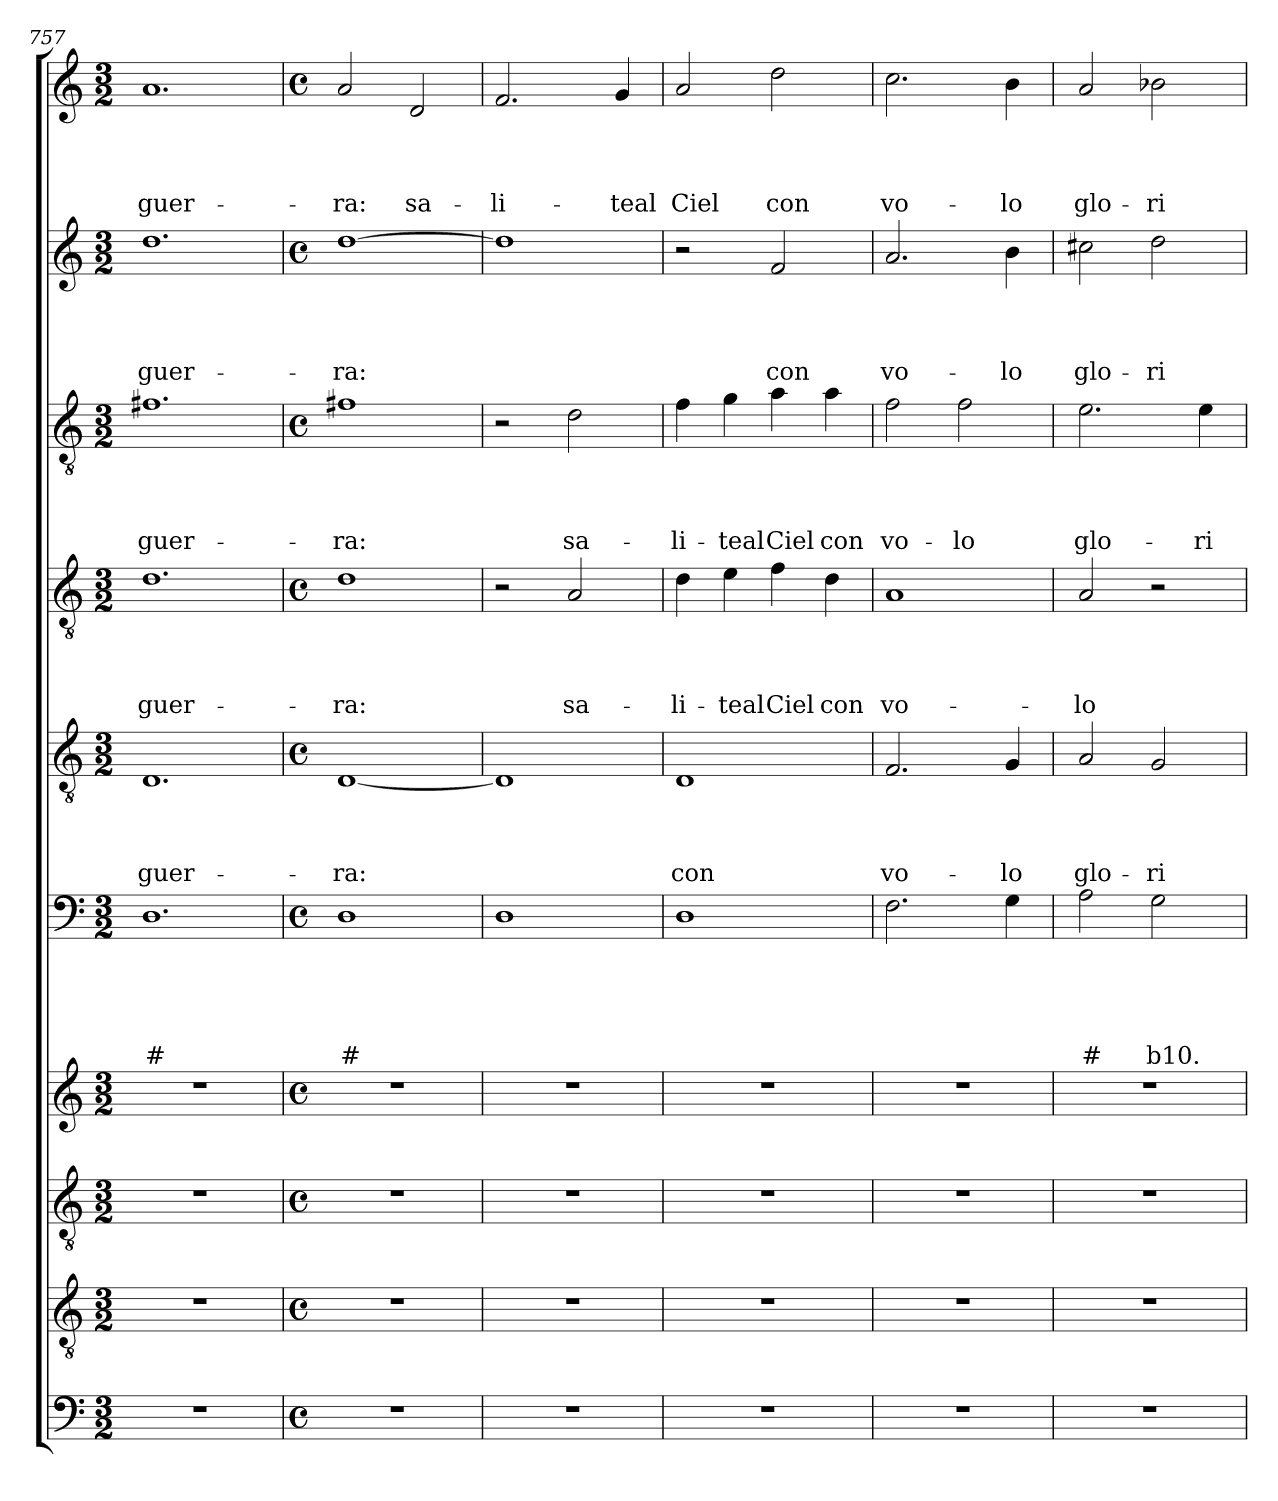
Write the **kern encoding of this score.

**kern	**kern	**kern	**kern	**kern	**text	**text	**text	**text	**text	**kern	**text	**text	**text	**text	**kern	**text	**text	**text	**text	**kern	**text	**text	**text	**text	**kern	**text	**text	**text	**text	**kern	**text	**text	**text	**text
*part10	*part9	*part8	*part7	*part6	*part6	*part6	*part6	*part6	*part6	*part5	*part5	*part5	*part5	*part5	*part4	*part4	*part4	*part4	*part4	*part3	*part3	*part3	*part3	*part3	*part2	*part2	*part2	*part2	*part2	*part1	*part1	*part1	*part1	*part1
*staff10	*staff9	*staff8	*staff7	*staff6	*staff6	*staff6	*staff6	*staff6	*staff6	*staff5	*staff5	*staff5	*staff5	*staff5	*staff4	*staff4	*staff4	*staff4	*staff4	*staff3	*staff3	*staff3	*staff3	*staff3	*staff2	*staff2	*staff2	*staff2	*staff2	*staff1	*staff1	*staff1	*staff1	*staff1
*clefF4	*clefGv2	*clefGv2	*clefG2	*clefF4	*	*	*	*	*	*clefGv2	*	*	*	*	*clefGv2	*	*	*	*	*clefGv2	*	*	*	*	*clefG2	*	*	*	*	*clefG2	*	*	*	*
*k[]	*k[]	*k[]	*k[]	*k[]	*	*	*	*	*	*k[]	*	*	*	*	*k[]	*	*	*	*	*k[]	*	*	*	*	*k[]	*	*	*	*	*k[]	*	*	*	*
*C:	*C:	*C:	*C:	*C:	*	*	*	*	*	*C:	*	*	*	*	*C:	*	*	*	*	*C:	*	*	*	*	*C:	*	*	*	*	*C:	*	*	*	*
*M3/2	*M3/2	*M3/2	*M3/2	*M3/2	*	*	*	*	*	*M3/2	*	*	*	*	*M3/2	*	*	*	*	*M3/2	*	*	*	*	*M3/2	*	*	*	*	*M3/2	*	*	*	*
=757	=757	=757	=757	=757	=757	=757	=757	=757	=757	=757	=757	=757	=757	=757	=757	=757	=757	=757	=757	=757	=757	=757	=757	=757	=757	=757	=757	=757	=757	=757	=757	=757	=757	=757
1.r	1.r	1.r	1.r	1.D	.	.	.	.	#	1.D	.	.	.	guer-	1.d	.	.	.	guer-	1.f#X	.	.	.	guer-	1.dd	.	.	.	guer-	1.a	.	.	.	guer-
=758	=758	=758	=758	=758	=758	=758	=758	=758	=758	=758	=758	=758	=758	=758	=758	=758	=758	=758	=758	=758	=758	=758	=758	=758	=758	=758	=758	=758	=758	=758	=758	=758	=758	=758
*M4/4	*M4/4	*M4/4	*M4/4	*M4/4	*	*	*	*	*	*M4/4	*	*	*	*	*M4/4	*	*	*	*	*M4/4	*	*	*	*	*M4/4	*	*	*	*	*M4/4	*	*	*	*
*met(c)	*met(c)	*met(c)	*met(c)	*met(c)	*	*	*	*	*	*met(c)	*	*	*	*	*met(c)	*	*	*	*	*met(c)	*	*	*	*	*met(c)	*	*	*	*	*met(c)	*	*	*	*
1r	1r	1r	1r	1D	.	.	.	.	#	[1D	.	.	.	-ra:	1d	.	.	.	-ra:	1f#X	.	.	.	-ra:	[1dd	.	.	.	-ra:	2a/	.	.	.	-ra:
.	.	.	.	.	.	.	.	.	.	.	.	.	.	.	.	.	.	.	.	.	.	.	.	.	.	.	.	.	.	2d/	.	.	.	sa-
!!LO:PB:g=z
=759	=759	=759	=759	=759	=759	=759	=759	=759	=759	=759	=759	=759	=759	=759	=759	=759	=759	=759	=759	=759	=759	=759	=759	=759	=759	=759	=759	=759	=759	=759	=759	=759	=759	=759
1r	1r	1r	1r	1D	.	.	.	.	.	1D]	.	.	.	.	2r	.	.	.	.	2r	.	.	.	.	1dd]	.	.	.	.	2.f/	.	.	.	-li-
.	.	.	.	.	.	.	.	.	.	.	.	.	.	.	2A/	.	.	.	sa-	2d\	.	.	.	sa-	.	.	.	.	.	.	.	.	.	.
.	.	.	.	.	.	.	.	.	.	.	.	.	.	.	.	.	.	.	.	.	.	.	.	.	.	.	.	.	.	4g/	.	.	.	-teal
=760	=760	=760	=760	=760	=760	=760	=760	=760	=760	=760	=760	=760	=760	=760	=760	=760	=760	=760	=760	=760	=760	=760	=760	=760	=760	=760	=760	=760	=760	=760	=760	=760	=760	=760
1r	1r	1r	1r	1D	.	.	.	.	.	1D	.	.	.	con	4d\	.	.	.	-li-	4f\	.	.	.	-li-	2r	.	.	.	.	2a/	.	.	.	Ciel
.	.	.	.	.	.	.	.	.	.	.	.	.	.	.	4e\	.	.	.	-teal	4g\	.	.	.	-teal	.	.	.	.	.	.	.	.	.	.
.	.	.	.	.	.	.	.	.	.	.	.	.	.	.	4f\	.	.	.	Ciel	4a\	.	.	.	Ciel	2f/	.	.	.	con	2dd\	.	.	.	con
.	.	.	.	.	.	.	.	.	.	.	.	.	.	.	4d\	.	.	.	con	4a\	.	.	.	con	.	.	.	.	.	.	.	.	.	.
=761	=761	=761	=761	=761	=761	=761	=761	=761	=761	=761	=761	=761	=761	=761	=761	=761	=761	=761	=761	=761	=761	=761	=761	=761	=761	=761	=761	=761	=761	=761	=761	=761	=761	=761
1r	1r	1r	1r	2.F\	.	.	.	.	.	2.F/	.	.	.	vo-	1A	.	.	.	vo-	2f\	.	.	.	vo-	2.a/	.	.	.	vo-	2.cc\	.	.	.	vo-
.	.	.	.	.	.	.	.	.	.	.	.	.	.	.	.	.	.	.	.	2f\	.	.	.	-lo	.	.	.	.	.	.	.	.	.	.
.	.	.	.	4G\	.	.	.	.	.	4G/	.	.	.	-lo	.	.	.	.	.	.	.	.	.	.	4b\	.	.	.	-lo	4b\	.	.	.	-lo
=762	=762	=762	=762	=762	=762	=762	=762	=762	=762	=762	=762	=762	=762	=762	=762	=762	=762	=762	=762	=762	=762	=762	=762	=762	=762	=762	=762	=762	=762	=762	=762	=762	=762	=762
1r	1r	1r	1r	2A\	.	.	.	.	#	2A/	.	.	.	glo-	2A/	.	.	.	-lo	2.e\	.	.	.	glo-	2cc#X\	.	.	.	glo-	2a/	.	.	.	glo-
.	.	.	.	2G\	.	.	.	.	b10.	2G/	.	.	.	-ri-	2r	.	.	.	.	.	.	.	.	.	2dd\	.	.	.	-ri-	2b-X\	.	.	.	-ri-
.	.	.	.	.	.	.	.	.	.	.	.	.	.	.	.	.	.	.	.	4e\	.	.	.	-ri-	.	.	.	.	.	.	.	.	.	.
=	=	=	=	=	=	=	=	=	=	=	=	=	=	=	=	=	=	=	=	=	=	=	=	=	=	=	=	=	=	=	=	=	=	=
*-	*-	*-	*-	*-	*-	*-	*-	*-	*-	*-	*-	*-	*-	*-	*-	*-	*-	*-	*-	*-	*-	*-	*-	*-	*-	*-	*-	*-	*-	*-	*-	*-	*-	*-
